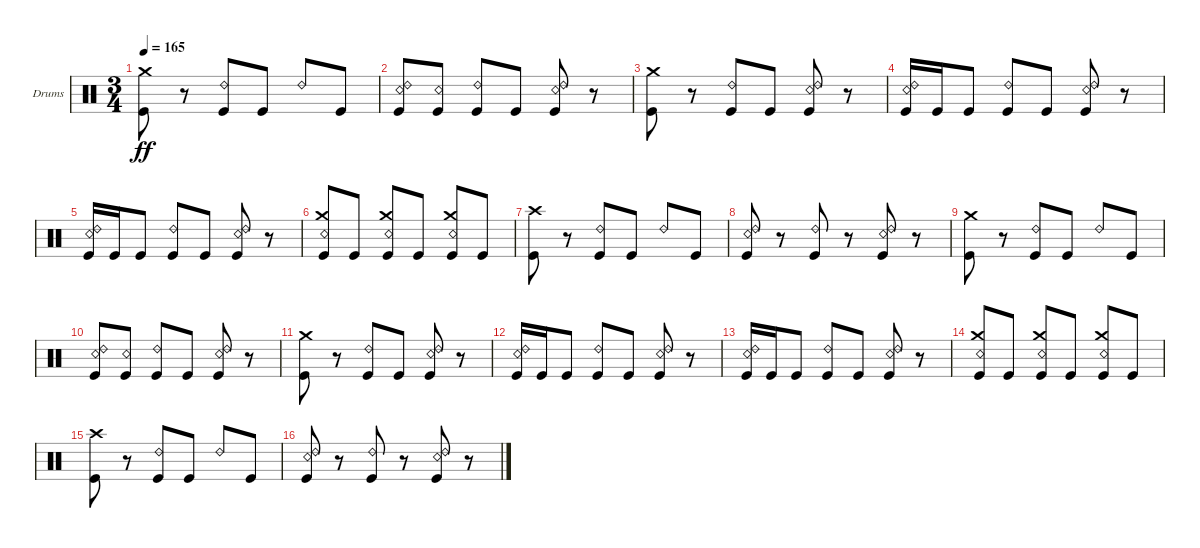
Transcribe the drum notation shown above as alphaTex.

\bracketExtendMode groupsimilarinstruments
\firstSystemTrackNameOrientation horizontal
\otherSystemsTrackNameOrientation horizontal
\track ("Drumkit" "Drums") {instrument percussion}
\staff {score}
\articulation defaults
\ts (3 4)
\tempo 165
\clef neutral
\ks c
("Kick (hit)" "Crash medium (hit)").8{dy ff} r.8 ("Kick (hit)" "Ride (bell) 2").8 "Kick (hit)".8 "Ride (bell) 2".8 "Kick (hit)".8 |
("Kick (hit)" "Ride (bell) 2" "Snare (rim shot)").8 ("Kick (hit)" "Snare (rim shot)").8 ("Kick (hit)" "Ride (bell) 2").8 "Kick (hit)".8 ("Kick (hit)" "Ride (bell) 2" "Snare (rim shot)").8 r.8 |
("Kick (hit)" "Crash medium (hit)").8 r.8 ("Kick (hit)" "Ride (bell) 2").8 "Kick (hit)".8 ("Kick (hit)" "Snare (rim shot)" "Ride (bell) 2").8 r.8 |
("Kick (hit)" "Snare (rim shot)" "Ride (bell) 2").16 "Kick (hit)".16 "Kick (hit)".8 ("Kick (hit)" "Ride (bell) 2").8 "Kick (hit)".8 ("Kick (hit)" "Snare (rim shot)" "Ride (bell) 2").8 r.8 |
("Kick (hit)" "Snare (rim shot)" "Ride (bell) 2").16 "Kick (hit)".16 "Kick (hit)".8 ("Kick (hit)" "Ride (bell) 2").8 "Kick (hit)".8 ("Kick (hit)" "Snare (rim shot)" "Ride (bell) 2").8 r.8 |
("Kick (hit)" "Crash medium (hit)" "Snare (rim shot)").8 "Kick (hit)".8 ("Kick (hit)" "Crash medium (hit)" "Snare (rim shot)").8 "Kick (hit)".8 ("Kick (hit)" "Crash medium (hit)" "Snare (rim shot)").8 "Kick (hit)".8 |
("Kick (hit)" "Crash high (hit)").8 r.8 ("Kick (hit)" "Ride (bell) 2").8 "Kick (hit)".8 "Ride (bell) 2".8 "Kick (hit)".8 |
("Kick (hit)" "Ride (bell) 2" "Snare (rim shot)").8 r.8 ("Kick (hit)" "Ride (bell) 2").8 r.8 ("Kick (hit)" "Ride (bell) 2" "Snare (rim shot)").8 r.8 |
("Kick (hit)" "Crash medium (hit)").8 r.8 ("Kick (hit)" "Ride (bell) 2").8 "Kick (hit)".8 "Ride (bell) 2".8 "Kick (hit)".8 |
("Kick (hit)" "Ride (bell) 2" "Snare (rim shot)").8 ("Kick (hit)" "Snare (rim shot)").8 ("Kick (hit)" "Ride (bell) 2").8 "Kick (hit)".8 ("Kick (hit)" "Ride (bell) 2" "Snare (rim shot)").8 r.8 |
("Kick (hit)" "Crash medium (hit)").8 r.8 ("Kick (hit)" "Ride (bell) 2").8 "Kick (hit)".8 ("Kick (hit)" "Snare (rim shot)" "Ride (bell) 2").8 r.8 |
("Kick (hit)" "Snare (rim shot)" "Ride (bell) 2").16 "Kick (hit)".16 "Kick (hit)".8 ("Kick (hit)" "Ride (bell) 2").8 "Kick (hit)".8 ("Kick (hit)" "Snare (rim shot)" "Ride (bell) 2").8 r.8 |
("Kick (hit)" "Snare (rim shot)" "Ride (bell) 2").16 "Kick (hit)".16 "Kick (hit)".8 ("Kick (hit)" "Ride (bell) 2").8 "Kick (hit)".8 ("Kick (hit)" "Snare (rim shot)" "Ride (bell) 2").8 r.8 |
("Kick (hit)" "Crash medium (hit)" "Snare (rim shot)").8 "Kick (hit)".8 ("Kick (hit)" "Crash medium (hit)" "Snare (rim shot)").8 "Kick (hit)".8 ("Kick (hit)" "Crash medium (hit)" "Snare (rim shot)").8 "Kick (hit)".8 |
("Kick (hit)" "Crash high (hit)").8 r.8 ("Kick (hit)" "Ride (bell) 2").8 "Kick (hit)".8 "Ride (bell) 2".8 "Kick (hit)".8 |
("Kick (hit)" "Ride (bell) 2" "Snare (rim shot)").8 r.8 ("Kick (hit)" "Ride (bell) 2").8 r.8 ("Kick (hit)" "Ride (bell) 2" "Snare (rim shot)").8 r.8
